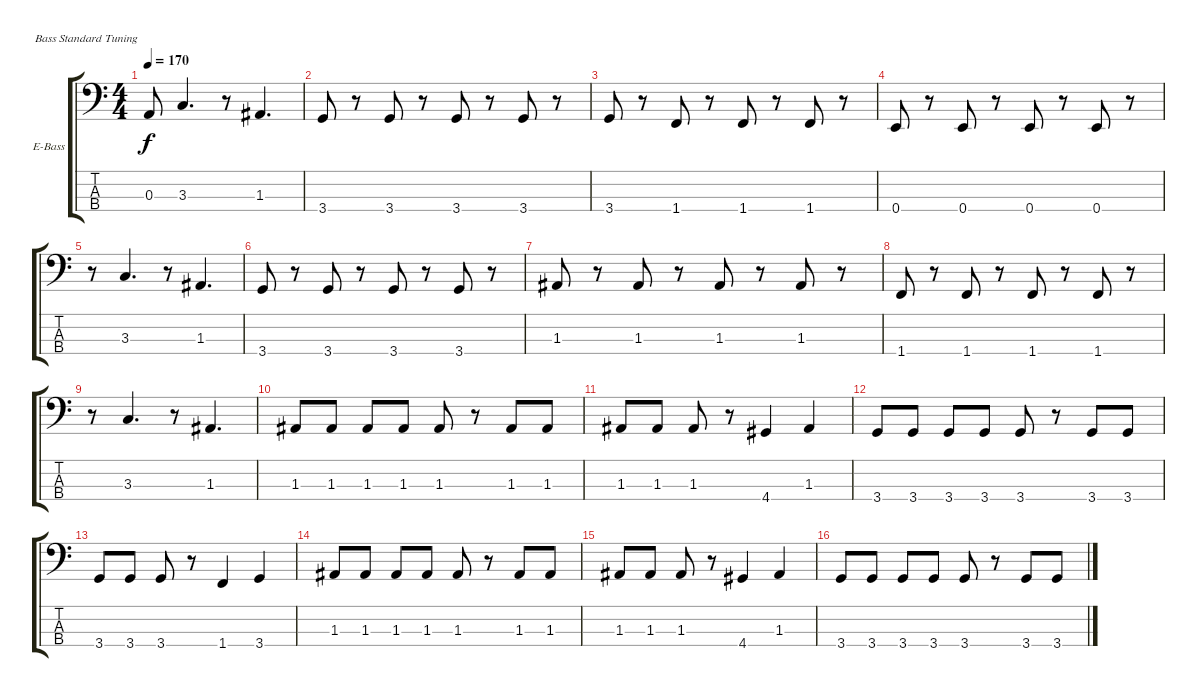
\bracketExtendMode groupsimilarinstruments
\firstSystemTrackNameOrientation horizontal
\otherSystemsTrackNameOrientation horizontal
\track ("Bass" "E-Bass") {instrument electricbasspick}
\staff {score tabs}
\tuning (G2 D2 A1 E1)
\ts (4 4)
\tempo 170
\clef f4
\ks c
0.3.8{dy f} 3.3.4{d} r.8 1.3.4{d} |
3.4.8 r.8 3.4.8 r.8 3.4.8 r.8 3.4.8 r.8 |
3.4.8 r.8 1.4.8 r.8 1.4.8 r.8 1.4.8 r.8 |
0.4.8 r.8 0.4.8 r.8 0.4.8 r.8 0.4.8 r.8 |
r.8 3.3.4{d} r.8 1.3.4{d} |
3.4.8 r.8 3.4.8 r.8 3.4.8 r.8 3.4.8 r.8 |
1.3.8 r.8 1.3.8 r.8 1.3.8 r.8 1.3.8 r.8 |
1.4.8 r.8 1.4.8 r.8 1.4.8 r.8 1.4.8 r.8 |
r.8 3.3.4{d} r.8 1.3.4{d} |
1.3.8 1.3.8 1.3.8 1.3.8 1.3.8 r.8 1.3.8 1.3.8 |
1.3.8 1.3.8 1.3.8 r.8 4.4.4 1.3.4 |
3.4.8 3.4.8 3.4.8 3.4.8 3.4.8 r.8 3.4.8 3.4.8 |
3.4.8 3.4.8 3.4.8 r.8 1.4.4 3.4.4 |
1.3.8 1.3.8 1.3.8 1.3.8 1.3.8 r.8 1.3.8 1.3.8 |
1.3.8 1.3.8 1.3.8 r.8 4.4.4 1.3.4 |
3.4.8 3.4.8 3.4.8 3.4.8 3.4.8 r.8 3.4.8 3.4.8
